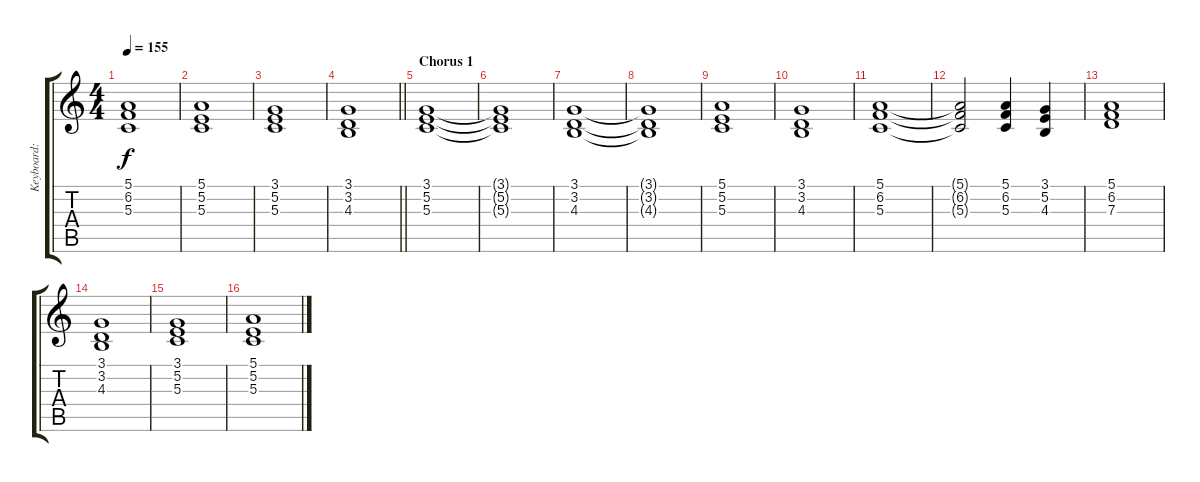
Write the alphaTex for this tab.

\track ("Keyboard: Patrik Västilä" "Keyboard: ") {instrument stringensemble1}
\staff {score tabs}
\tuning (E4 B3 G3 D3 A2 E2) {hide}
\ts (4 4)
\tempo 155
\clef g2
\ks aminor
(5.1 6.2 5.3).1{dy f} |
(5.1 5.2 5.3).1 |
(3.1 5.2 5.3).1 |
\barLineRight lightlight
(3.1 3.2 4.3).1 |
\section ("" "Chorus 1")
(3.1 5.2 5.3).1{instrument choiraahs} |
(3.1{t} 5.2{t} 5.3{t}).1 |
(3.1 3.2 4.3).1 |
(3.1{t} 3.2{t} 4.3{t}).1 |
(5.1 5.2 5.3).1 |
(3.1 3.2 4.3).1 |
(5.1 6.2 5.3).1 |
(5.1{t} 6.2{t} 5.3{t}).2 (5.1 6.2 5.3).4 (3.1 5.2 4.3).4 |
(5.1 6.2 7.3).1 |
(3.1 3.2 4.3).1 |
(3.1 5.2 5.3).1 |
(5.1 5.2 5.3).1
